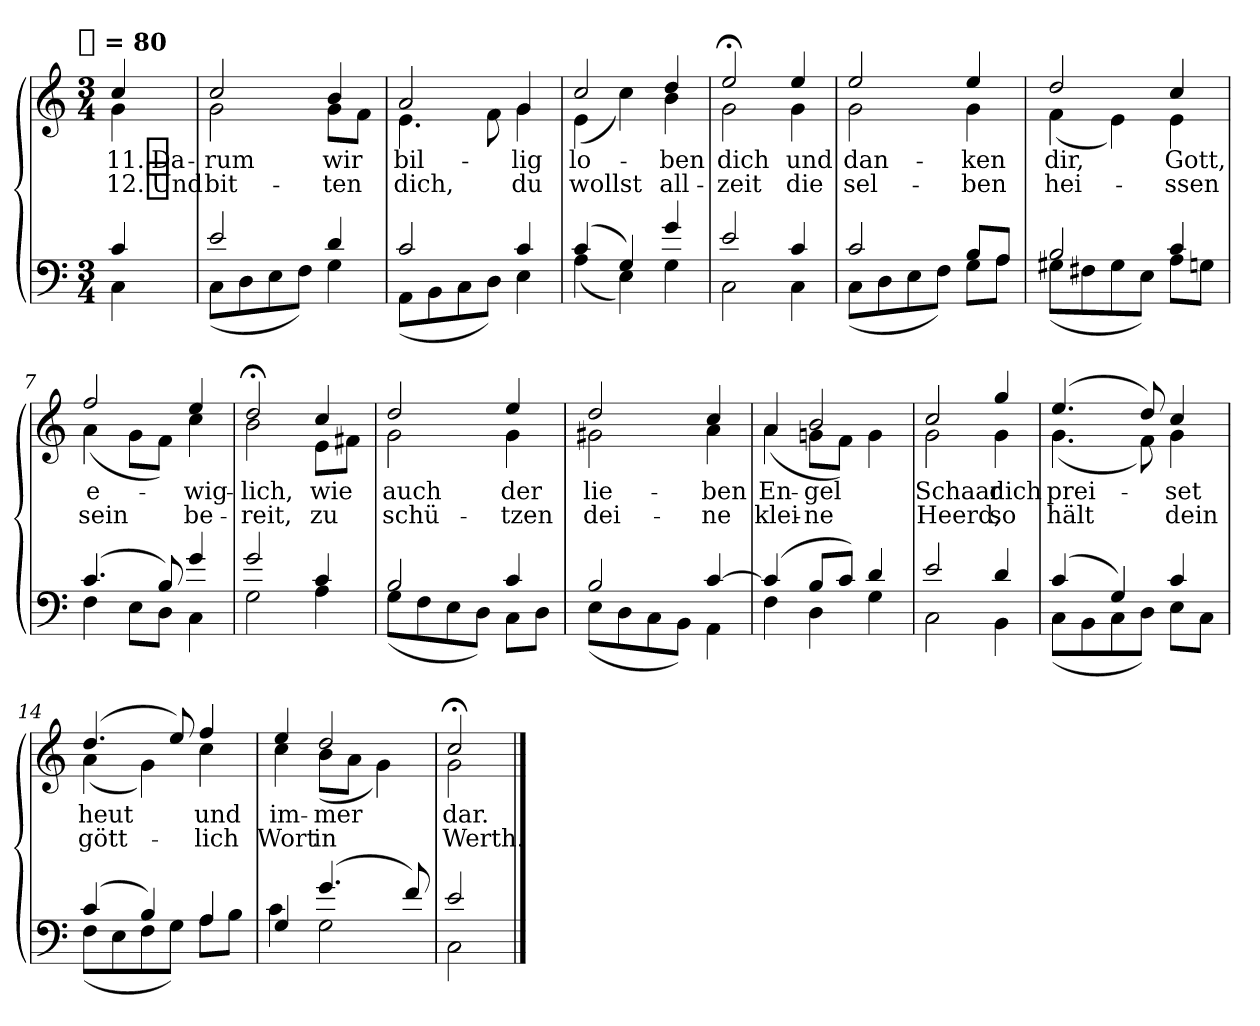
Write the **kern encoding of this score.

**kern	**kern	**text	**text
*part1	*part1	*part1	*part1
*staff2	*staff1	*staff1	*staff1
*clefF4	*clefG2	*	*
!!LO:TX:omd:t=[quarter] = 80
*M3/4	*M3/4	*	*
*MM80	*MM80	*	*
=	=	=	=
*^	*^	*	*
4c	4C	4cc	4g	11. Da-	12. Und
=1	=1	=1	=1	=1	=1
2e	(8CL	2cc	2g	-rum	bit-
.	8D	.	.	.	.
.	8E	.	.	.	.
.	8FJ)	.	.	.	.
4d	4G	4b	8gL	wir	-ten
.	.	.	8fJ	.	.
=2	=2	=2	=2	=2	=2
2c	(8AAL	2a	4.e	bil-	dich,
.	8BB	.	.	.	.
.	8C	.	.	.	.
.	8DJ)	.	8f	.	.
4c	4E	4g	4g	-lig	du
=3	=3	=3	=3	=3	=3
(4c	(4A	2cc	(4e	lo-	wollst
4G)	4E)	.	4cc)	.	.
4g	4G	4dd	4b	-ben	all-
=4	=4	=4	=4	=4	=4
2e	2C	2ee;<	2g	dich	-zeit
4c	4C	4ee	4g	und	die
=5	=5	=5	=5	=5	=5
2c	(8CL	2ee	2g	dan-	sel-
.	8D	.	.	.	.
.	8E	.	.	.	.
.	8FJ)	.	.	.	.
8BL	8GL	4ee	4g	-ken	-ben
8AJ	8AJ	.	.	.	.
!!LO:LB:g=z	!!
=6	=6	=6	=6	=6	=6
2B	(8G#XL	2dd	(4f	dir,	hei-
.	8F#X	.	.	.	.
.	8G#	.	4e)	.	.
.	8EJ)	.	.	.	.
4c	8AL	4cc	4e	Gott,	-ssen
.	8GnJ	.	.	.	.
=7	=7	=7	=7	=7	=7
(4.c	4F	2ff	(4a	e-	sein
.	8EL	.	8gL	.	.
8B)	8DJ	.	8fJ)	.	.
4g	4C	4ee	4cc	-wig-	be-
=8	=8	=8	=8	=8	=8
2g	2G	2dd;<	2b	-lich,	-reit,
4c	4A	4cc	8eL	wie	zu
.	.	.	8f#XJ	.	.
=9	=9	=9	=9	=9	=9
2B	(8GL	2dd	2g	auch	schü-
.	8F	.	.	.	.
.	8E	.	.	.	.
.	8DJ)	.	.	.	.
4c	8CL	4ee	4g	der	-tzen
.	8DJ	.	.	.	.
=10	=10	=10	=10	=10	=10
2B	(8EL	2dd	2g#X	lie-	dei-
.	8D	.	.	.	.
.	8C	.	.	.	.
.	8BBJ)	.	.	.	.
[4c	4AA	4cc	4a	-ben	-ne
!!LO:LB:g=z	!!
=11	=11	=11	=11	=11	=11
(4c]	4F	4a	(4a	En-	klei-
8BL	4D	2b	8gnL	-gel	-ne
8cJ)	.	.	8fJ)	.	.
4d	4G	.	4g	.	.
=12	=12	=12	=12	=12	=12
2e	2C	2cc	2g	Schaar	Heerd,
4d	4BB	4gg	4g	dich	so
=13	=13	=13	=13	=13	=13
(4c	(8CL	(4.ee	(4.g	prei-	hält
.	8BB	.	.	.	.
4G)	8C	.	.	.	.
.	8DJ)	8dd)	8f)	.	.
4c	8EL	4cc	4g	-set	dein
.	8CJ	.	.	.	.
=14	=14	=14	=14	=14	=14
(4c	(8FL	(4.dd	(4a	heut	gött-
.	8E	.	.	.	.
4B)	8F	.	4g)	.	.
.	8GJ)	8ee)	.	.	.
4A	8AL	4ff	4cc	und	-lich
.	8BJ	.	.	.	.
=15	=15	=15	=15	=15	=15
4G	4c	4ee	4cc	im-	Wort
(4.g	2G	2dd	(8bL	-mer	in
.	.	.	8aJ	.	.
.	.	.	4g)	.	.
8f)	.	.	.	.	.
=16	=16	=16	=16	=16	=16
2e	2C	2cc;<	2g	dar.	Werth.
*v	*v	*	*	*	*
*	*v	*v	*	*
==	==	==	==
*-	*-	*-	*-
